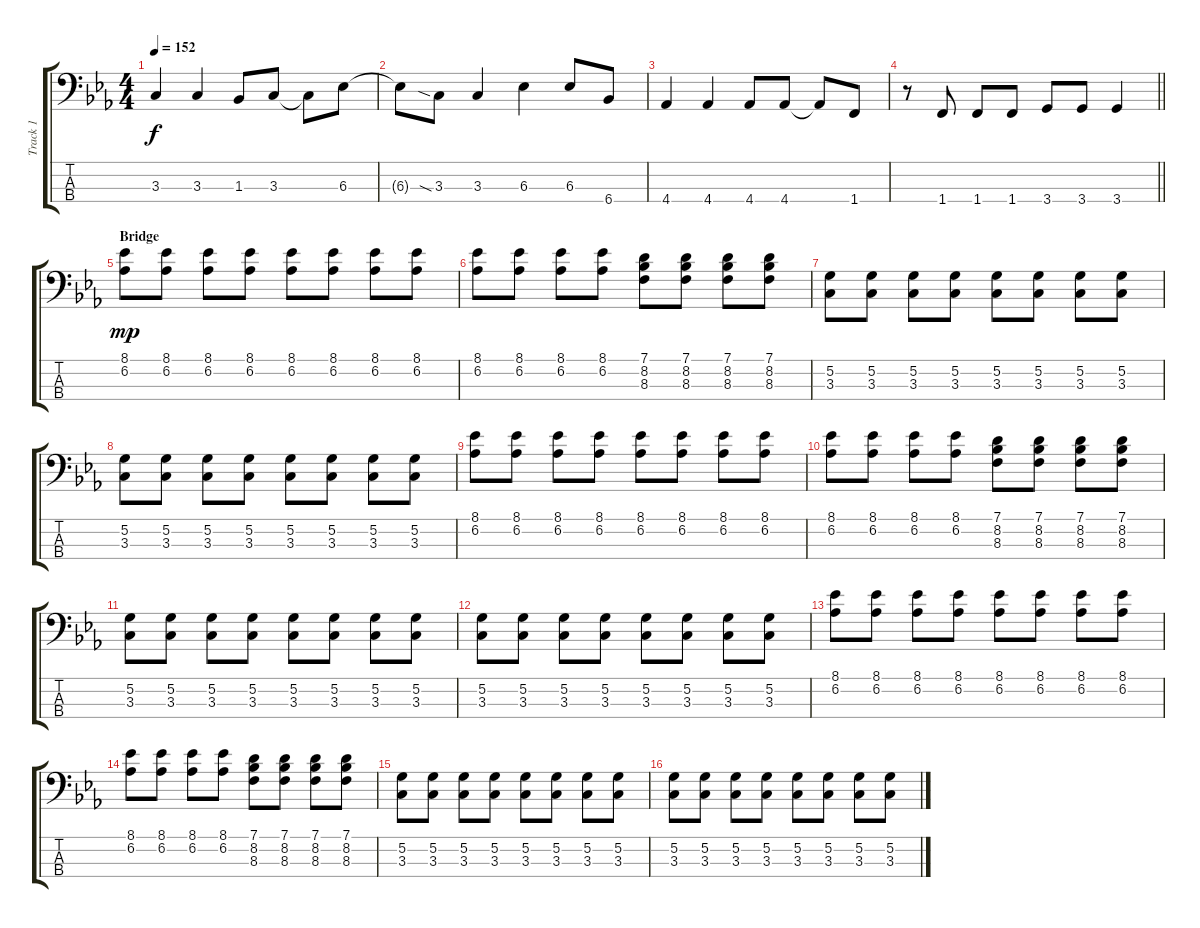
\track ("Track 1" "Track 1") {instrument electricbasspick}
\staff {score tabs}
\tuning (G2 D2 A1 E1) {hide}
\ts (4 4)
\tempo 152
\clef f4
\ks eb
3.3.4{dy f} 3.3.4 1.3.8 3.3.8 3.3{t}.8 6.3.8 |
6.3{t}.8 3.3{sia}.8 3.3.4 6.3.4 6.3.8 6.4.8 |
4.4.4 4.4.4 4.4.8 4.4.8 4.4{t}.8 1.4.8 |
\barLineRight lightlight
r.8 1.4.8 1.4.8 1.4.8 3.4.8 3.4.8 3.4.4 |
\section ("" "Bridge")
(8.1 6.2).8{dy mp} (8.1 6.2).8 (8.1 6.2).8 (8.1 6.2).8 (8.1 6.2).8 (8.1 6.2).8 (8.1 6.2).8 (8.1 6.2).8 |
(8.1 6.2).8 (8.1 6.2).8 (8.1 6.2).8 (8.1 6.2).8 (7.1 8.2 8.3).8 (7.1 8.2 8.3).8 (7.1 8.2 8.3).8 (7.1 8.2 8.3).8 |
(5.2 3.3).8 (5.2 3.3).8 (5.2 3.3).8 (5.2 3.3).8 (5.2 3.3).8 (5.2 3.3).8 (5.2 3.3).8 (5.2 3.3).8 |
(5.2 3.3).8 (5.2 3.3).8 (5.2 3.3).8 (5.2 3.3).8 (5.2 3.3).8 (5.2 3.3).8 (5.2 3.3).8 (5.2 3.3).8 |
(8.1 6.2).8 (8.1 6.2).8 (8.1 6.2).8 (8.1 6.2).8 (8.1 6.2).8 (8.1 6.2).8 (8.1 6.2).8 (8.1 6.2).8 |
(8.1 6.2).8 (8.1 6.2).8 (8.1 6.2).8 (8.1 6.2).8 (7.1 8.2 8.3).8 (7.1 8.2 8.3).8 (7.1 8.2 8.3).8 (7.1 8.2 8.3).8 |
(5.2 3.3).8 (5.2 3.3).8 (5.2 3.3).8 (5.2 3.3).8 (5.2 3.3).8 (5.2 3.3).8 (5.2 3.3).8 (5.2 3.3).8 |
(5.2 3.3).8 (5.2 3.3).8 (5.2 3.3).8 (5.2 3.3).8 (5.2 3.3).8 (5.2 3.3).8 (5.2 3.3).8 (5.2 3.3).8 |
(8.1 6.2).8 (8.1 6.2).8 (8.1 6.2).8 (8.1 6.2).8 (8.1 6.2).8 (8.1 6.2).8 (8.1 6.2).8 (8.1 6.2).8 |
(8.1 6.2).8 (8.1 6.2).8 (8.1 6.2).8 (8.1 6.2).8 (7.1 8.2 8.3).8 (7.1 8.2 8.3).8 (7.1 8.2 8.3).8 (7.1 8.2 8.3).8 |
(5.2 3.3).8 (5.2 3.3).8 (5.2 3.3).8 (5.2 3.3).8 (5.2 3.3).8 (5.2 3.3).8 (5.2 3.3).8 (5.2 3.3).8 |
(5.2 3.3).8 (5.2 3.3).8 (5.2 3.3).8 (5.2 3.3).8 (5.2 3.3).8 (5.2 3.3).8 (5.2 3.3).8 (5.2 3.3).8
